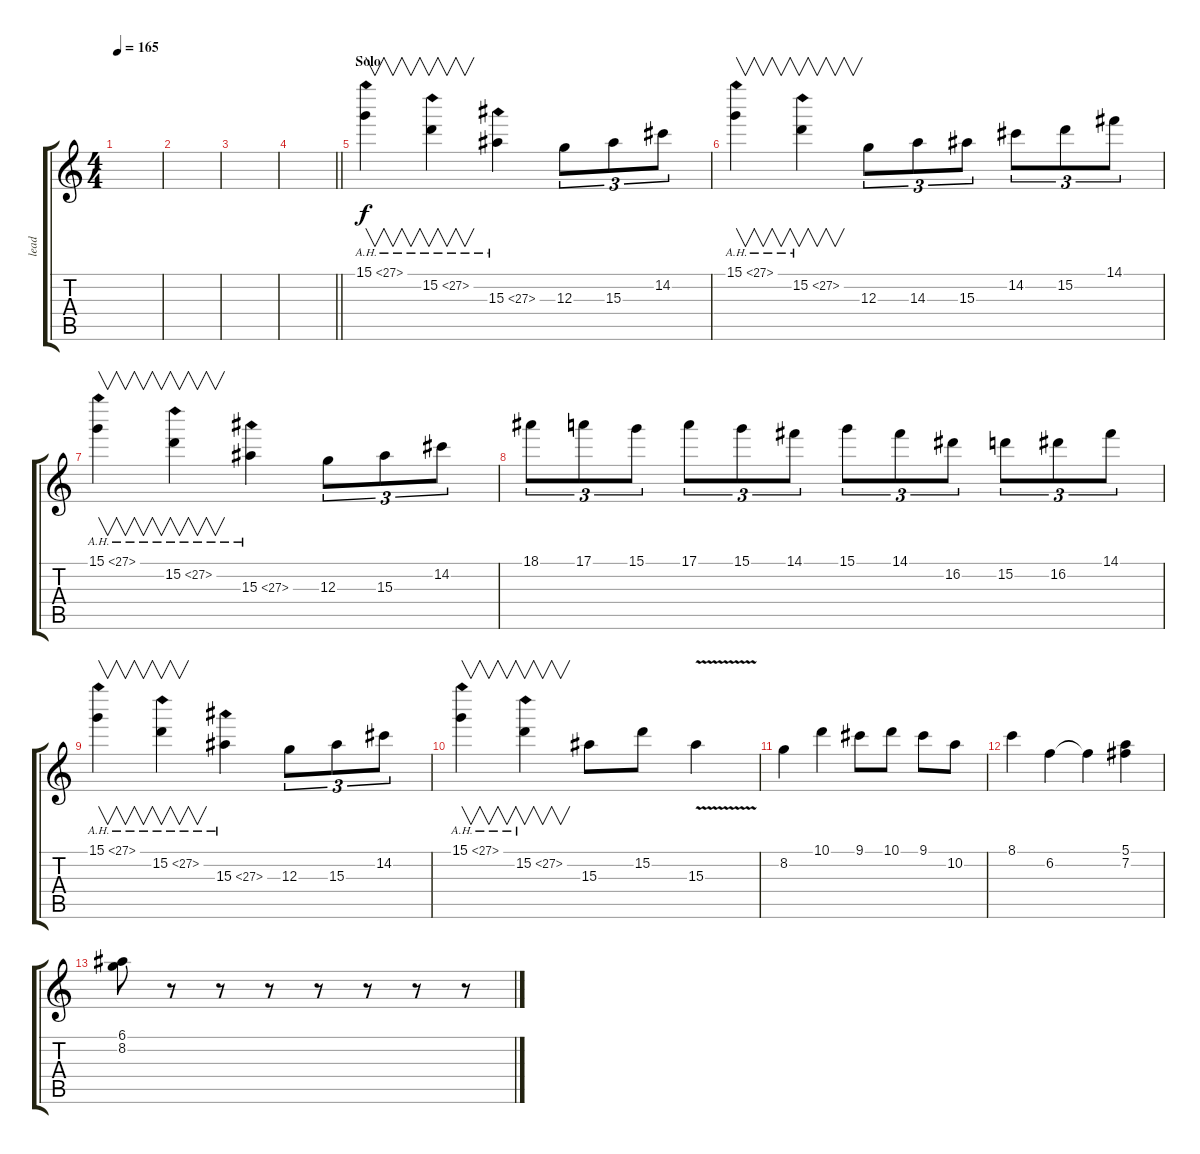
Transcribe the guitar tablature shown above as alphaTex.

\track ("lead" "lead") {instrument distortionguitar}
\staff {score tabs}
\tuning (E4 B3 G3 D3 A2 E2) {hide}
\ts (4 4)
\tempo 165
\clef g2
\ks c
|
|
|
\barLineRight lightlight
|
\section ("" "Solo")
15.1{ah 12}.4{v} 15.2{ah 12}.4{v} 15.3{ah 12}.4 12.3.8{tu (3 2)} 15.3.8{tu (3 2)} 14.2.8{tu (3 2)} |
15.1{ah 12}.4{v} 15.2{ah 12}.4{v} 12.3.8{tu (3 2)} 14.3.8{tu (3 2)} 15.3.8{tu (3 2)} 14.2.8{tu (3 2)} 15.2.8{tu (3 2)} 14.1.8{tu (3 2)} |
15.1{ah 12}.4{v} 15.2{ah 12}.4{v} 15.3{ah 12}.4 12.3.8{tu (3 2)} 15.3.8{tu (3 2)} 14.2.8{tu (3 2)} |
18.1.8{tu (3 2)} 17.1.8{tu (3 2)} 15.1.8{tu (3 2)} 17.1.8{tu (3 2)} 15.1.8{tu (3 2)} 14.1.8{tu (3 2)} 15.1.8{tu (3 2)} 14.1.8{tu (3 2)} 16.2.8{tu (3 2)} 15.2.8{tu (3 2)} 16.2.8{tu (3 2)} 14.1.8{tu (3 2)} |
15.1{ah 12}.4{v} 15.2{ah 12}.4{v} 15.3{ah 12}.4 12.3.8{tu (3 2)} 15.3.8{tu (3 2)} 14.2.8{tu (3 2)} |
15.1{ah 12}.4{v} 15.2{ah 12}.4{v} 15.3.8 15.2.8 15.3{v}.4 |
8.2.4 10.1.4 9.1.8 10.1.8 9.1.8 10.2.8 |
8.1.4 6.2.4 6.2{t}.4 (5.1 7.2).4 |
(6.1 8.2).8 r.8 r.8 r.8 r.8 r.8 r.8 r.8
